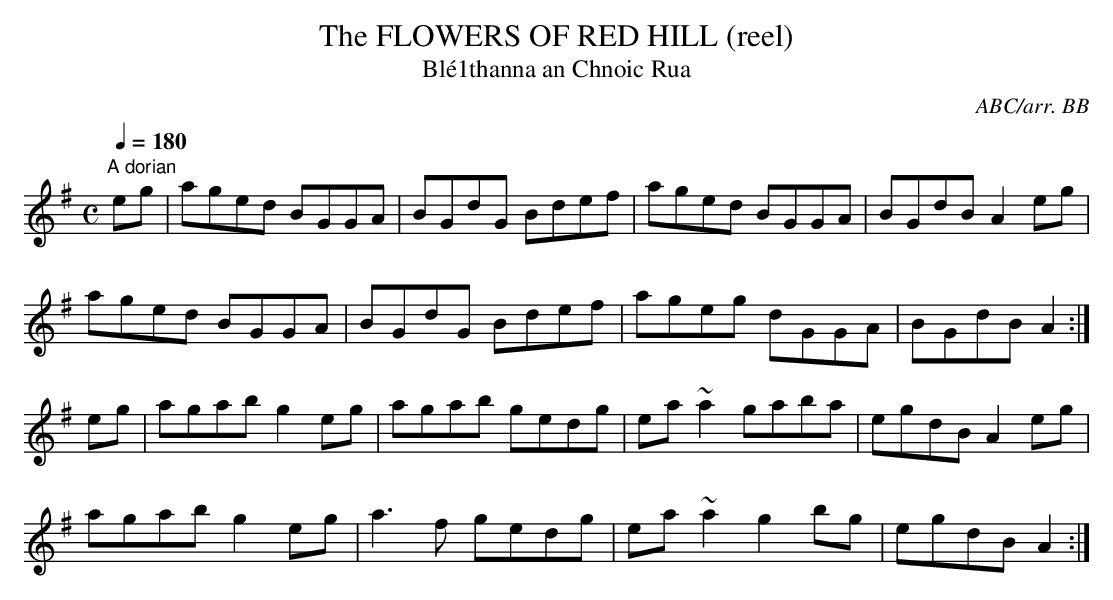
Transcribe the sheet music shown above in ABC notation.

X:1
T:FLOWERS OF RED HILL (reel), The
T:Bl\'e1thanna an Chnoic Rua
C:ABC/arr. BB
L:1/8
M:C
Q:1/4=180
K:G
"A dorian"
eg|aged BGGA|BGdG Bdef|aged BGGA|BGdB A2eg|
aged BGGA|BGdG Bdef|ageg dGGA|BGdB A2 :|
eg|agab g2eg|agab gedg|ea~a2 gaba|egdB A2eg|
agab g2eg|a3f gedg|ea~a2 g2bg|egdB A2:|
